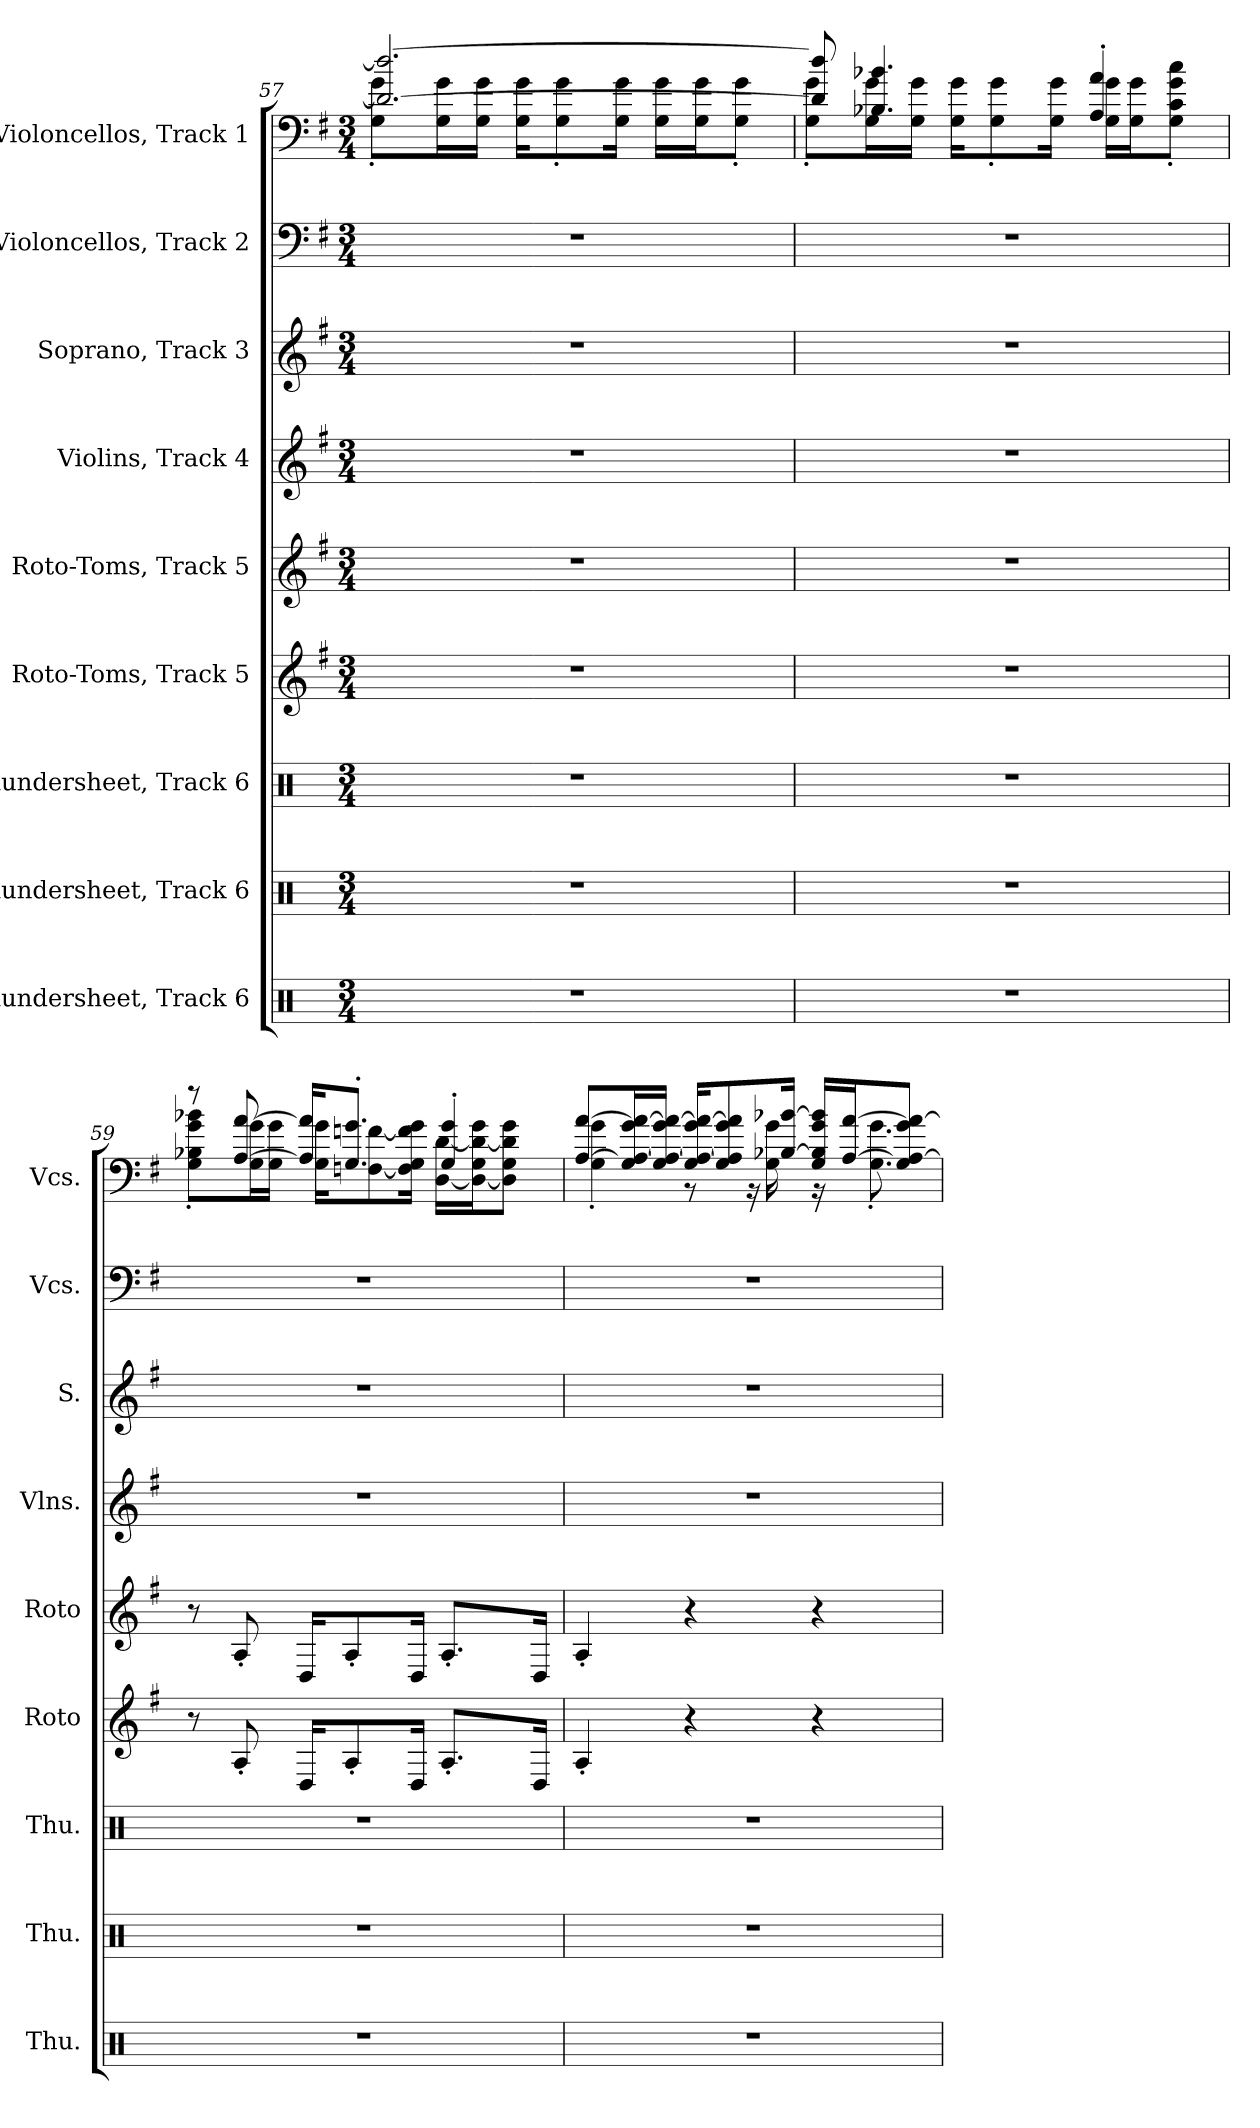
**kern	**kern	**kern	**kern	**kern	**kern	**kern	**kern	**kern
*part9	*part8	*part7	*part6	*part5	*part4	*part3	*part2	*part1
*staff9	*staff8	*staff7	*staff6	*staff5	*staff4	*staff3	*staff2	*staff1
*I"Thundersheet, Track 6	*I"Thundersheet, Track 6	*I"Thundersheet, Track 6	*I"Roto-Toms, Track 5	*I"Roto-Toms, Track 5	*I"Violins, Track 4	*I"Soprano, Track 3	*I"Violoncellos, Track 2	*I"Violoncellos, Track 1
*I'Thu.	*I'Thu.	*I'Thu.	*I'Roto	*I'Roto	*I'Vlns.	*I'S.	*I'Vcs.	*I'Vcs.
*clefX	*clefX	*clefX	*clefG2	*clefG2	*clefG2	*clefG2	*clefF4	*clefF4
*k[]	*k[]	*k[]	*k[f#]	*k[f#]	*k[f#]	*k[f#]	*k[f#]	*k[f#]
*M3/4	*M3/4	*M3/4	*M3/4	*M3/4	*M3/4	*M3/4	*M3/4	*M3/4
=57	=57	=57	=57	=57	=57	=57	=57	=57
*	*	*	*	*	*	*	*	*^
2.r	2.r	2.r	2.r	2.r	2.r	2.r	2.r	2.d/_ 2.dd/_	8G\' 8g\'L
.	.	.	.	.	.	.	.	.	16G\ 16g\L
.	.	.	.	.	.	.	.	.	16G\ 16g\JJ
.	.	.	.	.	.	.	.	.	16G\ 16g\KL
.	.	.	.	.	.	.	.	.	8G\' 8g\'
.	.	.	.	.	.	.	.	.	16G\ 16g\Jk
.	.	.	.	.	.	.	.	.	16G\ 16g\LL
.	.	.	.	.	.	.	.	.	16G\ 16g\J
.	.	.	.	.	.	.	.	.	8G\' 8g\'J
=58	=58	=58	=58	=58	=58	=58	=58	=58	=58
2.r	2.r	2.r	2.r	2.r	2.r	2.r	2.r	8d/] 8dd/]	8G\' 8g\'L
.	.	.	.	.	.	.	.	4.B-X/ 4.b-X/	16G\ 16g\L
.	.	.	.	.	.	.	.	.	16G\ 16g\JJ
.	.	.	.	.	.	.	.	.	16G\ 16g\KL
.	.	.	.	.	.	.	.	.	8G\' 8g\'
.	.	.	.	.	.	.	.	.	16G\ 16g\Jk
.	.	.	.	.	.	.	.	4A/' 4a/'	16G\ 16g\LL
.	.	.	.	.	.	.	.	.	16G\ 16g\J
.	.	.	.	.	.	.	.	.	8G\' 8c\' 8g\' 8cc\'J
!!LO:PB:g=z	!!
=59	=59	=59	=59	=59	=59	=59	=59	=59	=59
2.r	2.r	2.r	8r	8r	2.r	2.r	2.r	8r	8G\' 8B-X\' 8g\' 8b-X\'L
.	.	.	8A'/	8A'/	.	.	.	[8A/ [8a/	16G\ 16g\L
.	.	.	.	.	.	.	.	.	16G\ 16g\JJ
.	.	.	16D/KL	16D/KL	.	.	.	16A/] 16a/]KL	16G\ 16g\KL
.	.	.	8A'/	8A'/	.	.	.	8.G/' 8.g/'J	[8Fn\ [8fn\
.	.	.	16D/Jk	16D/Jk	.	.	.	.	16F\] 16G\ 16f\] 16g\Jk
.	.	.	8.A'/L	8.A'/L	.	.	.	4G/' 4g/'	[16D\ [16d\LL
.	.	.	.	.	.	.	.	.	16D\_ 16G\ 16d\_ 16g\J
.	.	.	.	.	.	.	.	.	8D\] 8G\ 8d\] 8g\J
.	.	.	16D/Jk	16D/Jk	.	.	.	.	.
=60	=60	=60	=60	=60	=60	=60	=60	=60	=60
2.r	2.r	2.r	4A'/	4A'/	2.r	2.r	2.r	[8A/ [8a/L	4G\' 4g\'
.	.	.	.	.	.	.	.	16G/ 16A/_ 16g/ 16a/_L	.
.	.	.	.	.	.	.	.	16G/ 16A/_ 16g/ 16a/_JJ	.
.	.	.	4r	4r	.	.	.	16G/ 16A/_ 16g/ 16a/_KL	8r
.	.	.	.	.	.	.	.	8G/ 8A/] 8g/ 8a/]	.
.	.	.	.	.	.	.	.	.	16r
.	.	.	.	.	.	.	.	[16B-X/ [16b-X/Jk	16G\ 16g\
.	.	.	4r	4r	.	.	.	16G/ 16B-/] 16g/ 16b-/]LL	16r
.	.	.	.	.	.	.	.	[16A/ [16a/J	8.G\' 8.g\'
.	.	.	.	.	.	.	.	8G/ 8A/_ 8g/ 8a/_J	.
*	*	*	*	*	*	*	*	*v	*v
=	=	=	=	=	=	=	=	=
*-	*-	*-	*-	*-	*-	*-	*-	*-
